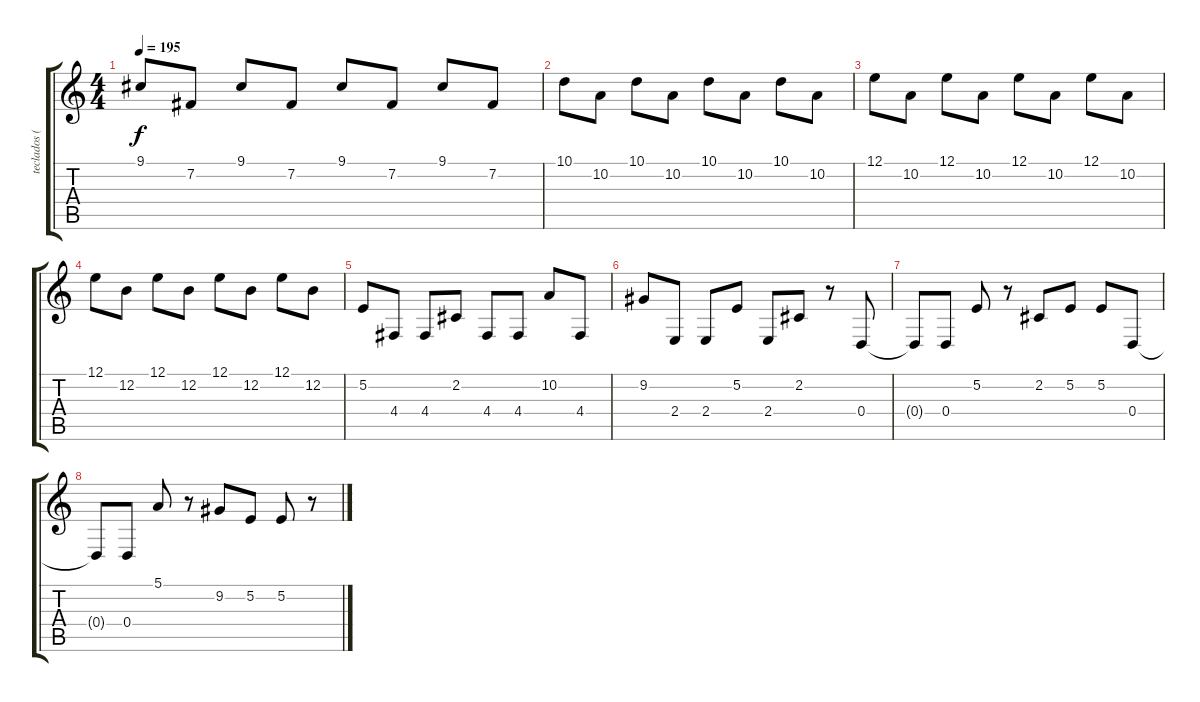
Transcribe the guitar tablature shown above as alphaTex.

\track ("teclados (lead 2)" "teclados (") {instrument lead1square}
\staff {score tabs}
\tuning (E4 B3 G3 D3 A2 E2) {hide}
\ts (4 4)
\tempo 195
\clef g2
\ks c
9.1.8{dy f} 7.2.8 9.1.8 7.2.8 9.1.8 7.2.8 9.1.8 7.2.8 |
10.1.8 10.2.8 10.1.8 10.2.8 10.1.8 10.2.8 10.1.8 10.2.8 |
12.1.8 10.2.8 12.1.8 10.2.8 12.1.8 10.2.8 12.1.8 10.2.8 |
12.1.8 12.2.8 12.1.8 12.2.8 12.1.8 12.2.8 12.1.8 12.2.8 |
5.2.8 4.4.8 4.4.8 2.2.8 4.4.8 4.4.8 10.2.8 4.4.8 |
9.2.8 2.4.8 2.4.8 5.2.8 2.4.8 2.2.8 r.8 0.4.8 |
0.4{t}.8 0.4.8 5.2.8 r.8 2.2.8 5.2.8 5.2.8 0.4.8 |
0.4{t}.8 0.4.8 5.1.8 r.8 9.2.8 5.2.8 5.2.8 r.8
